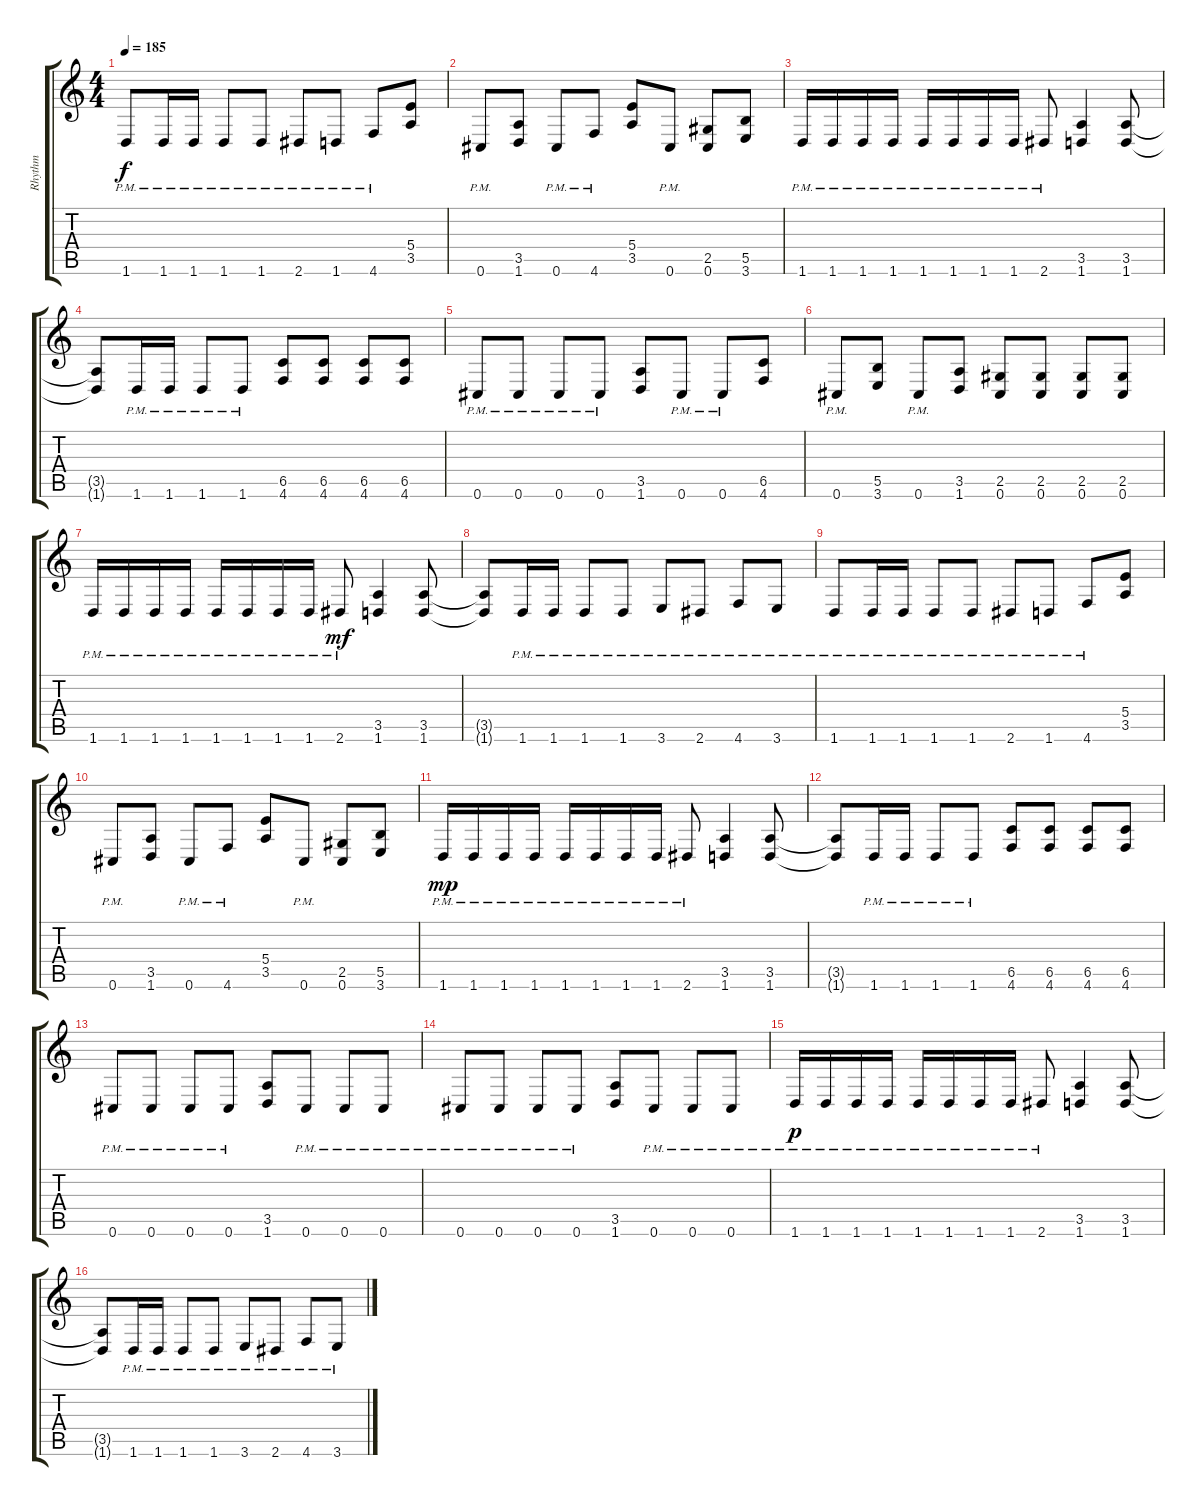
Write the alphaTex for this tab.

\track ("Rhythm" "Rhythm") {instrument distortionguitar}
\staff {score tabs}
\tuning (Db4 Ab3 E3 B2 Gb2 Db2) {hide}
\ts (4 4)
\tempo 185
\clef g2
\ks c
1.6{pm}.8{dy f} 1.6{pm}.16 1.6{pm}.16 1.6{pm}.8 1.6{pm}.8 2.6{pm}.8 1.6{pm}.8 4.6{pm}.8 (5.4 3.5).8 |
0.6{pm}.8 (3.5 1.6).8 0.6{pm}.8 4.6{pm}.8 (5.4 3.5).8 0.6{pm}.8 (2.5 0.6).8 (5.5 3.6).8 |
1.6{pm}.16 1.6{pm}.16 1.6{pm}.16 1.6{pm}.16 1.6{pm}.16 1.6{pm}.16 1.6{pm}.16 1.6{pm}.16 2.6{pm}.8 (3.5 1.6).4 (3.5 1.6).8 |
(3.5{t} 1.6{t}).8 1.6{pm}.16 1.6{pm}.16 1.6{pm}.8 1.6{pm}.8 (6.5 4.6).8 (6.5 4.6).8 (6.5 4.6).8 (6.5 4.6).8 |
0.6{pm}.8 0.6{pm}.8 0.6{pm}.8 0.6{pm}.8 (3.5 1.6).8 0.6{pm}.8 0.6{pm}.8 (6.5 4.6).8 |
0.6{pm}.8 (5.5 3.6).8 0.6{pm}.8 (3.5 1.6).8 (2.5 0.6).8 (2.5 0.6).8 (2.5 0.6).8 (2.5 0.6).8 |
1.6{pm}.16 1.6{pm}.16 1.6{pm}.16 1.6{pm}.16 1.6{pm}.16 1.6{pm}.16 1.6{pm}.16 1.6{pm}.16 2.6{pm}.8{dy mf} (3.5 1.6).4 (3.5 1.6).8 |
(3.5{t} 1.6{t}).8 1.6{pm}.16 1.6{pm}.16 1.6{pm}.8 1.6{pm}.8 3.6{pm}.8 2.6{pm}.8 4.6{pm}.8 3.6{pm}.8 |
1.6{pm}.8 1.6{pm}.16 1.6{pm}.16 1.6{pm}.8 1.6{pm}.8 2.6{pm}.8 1.6{pm}.8 4.6{pm}.8 (5.4 3.5).8 |
0.6{pm}.8 (3.5 1.6).8 0.6{pm}.8 4.6{pm}.8 (5.4 3.5).8 0.6{pm}.8 (2.5 0.6).8 (5.5 3.6).8 |
1.6{pm}.16{dy mp} 1.6{pm}.16 1.6{pm}.16 1.6{pm}.16 1.6{pm}.16 1.6{pm}.16 1.6{pm}.16 1.6{pm}.16 2.6{pm}.8 (3.5 1.6).4 (3.5 1.6).8 |
(3.5{t} 1.6{t}).8 1.6{pm}.16 1.6{pm}.16 1.6{pm}.8 1.6{pm}.8 (6.5 4.6).8 (6.5 4.6).8 (6.5 4.6).8 (6.5 4.6).8 |
0.6{pm}.8 0.6{pm}.8 0.6{pm}.8 0.6{pm}.8 (3.5 1.6).8 0.6{pm}.8 0.6{pm}.8 0.6{pm}.8 |
0.6{pm}.8 0.6{pm}.8 0.6{pm}.8 0.6{pm}.8 (3.5 1.6).8 0.6{pm}.8 0.6{pm}.8 0.6{pm}.8 |
1.6{pm}.16{dy p} 1.6{pm}.16 1.6{pm}.16 1.6{pm}.16 1.6{pm}.16 1.6{pm}.16 1.6{pm}.16 1.6{pm}.16 2.6{pm}.8 (3.5 1.6).4 (3.5 1.6).8 |
(3.5{t} 1.6{t}).8 1.6{pm}.16 1.6{pm}.16 1.6{pm}.8 1.6{pm}.8 3.6{pm}.8 2.6{pm}.8 4.6{pm}.8 3.6{pm}.8
